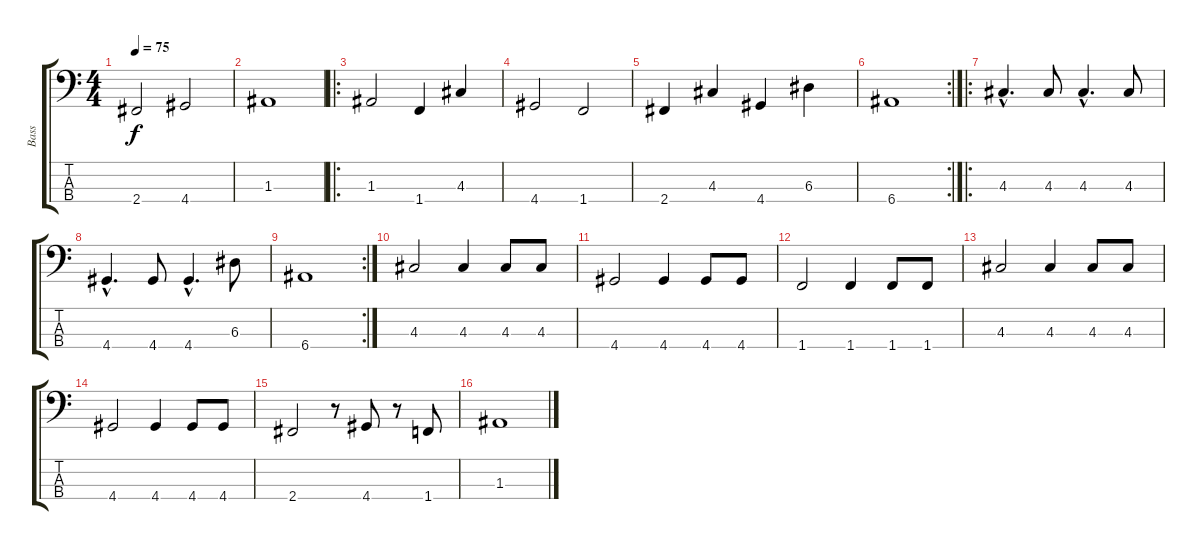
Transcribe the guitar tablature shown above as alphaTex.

\track ("Bass" "Bass") {instrument electricbassfinger}
\staff {score tabs}
\tuning (G2 D2 A1 E1) {hide}
\ts (4 4)
\tempo 75
\clef f4
\ks c
2.4.2{dy f} 4.4.2 |
1.3.1 |
\ro
1.3.2 1.4.4 4.3.4 |
4.4.2 1.4.2 |
2.4.4 4.3.4 4.4.4 6.3.4 |
\rc 2
6.4.1 |
\ro
4.3{hac}.4{d} 4.3.8 4.3{hac}.4{d} 4.3.8 |
4.4{hac}.4{d} 4.4.8 4.4{hac}.4{d} 6.3.8 |
\rc 2
6.4.1 |
4.3.2 4.3.4 4.3.8 4.3.8 |
4.4.2 4.4.4 4.4.8 4.4.8 |
1.4.2 1.4.4 1.4.8 1.4.8 |
4.3.2 4.3.4 4.3.8 4.3.8 |
4.4.2 4.4.4 4.4.8 4.4.8 |
2.4.2 r.8 4.4.8 r.8 1.4.8 |
1.3.1
